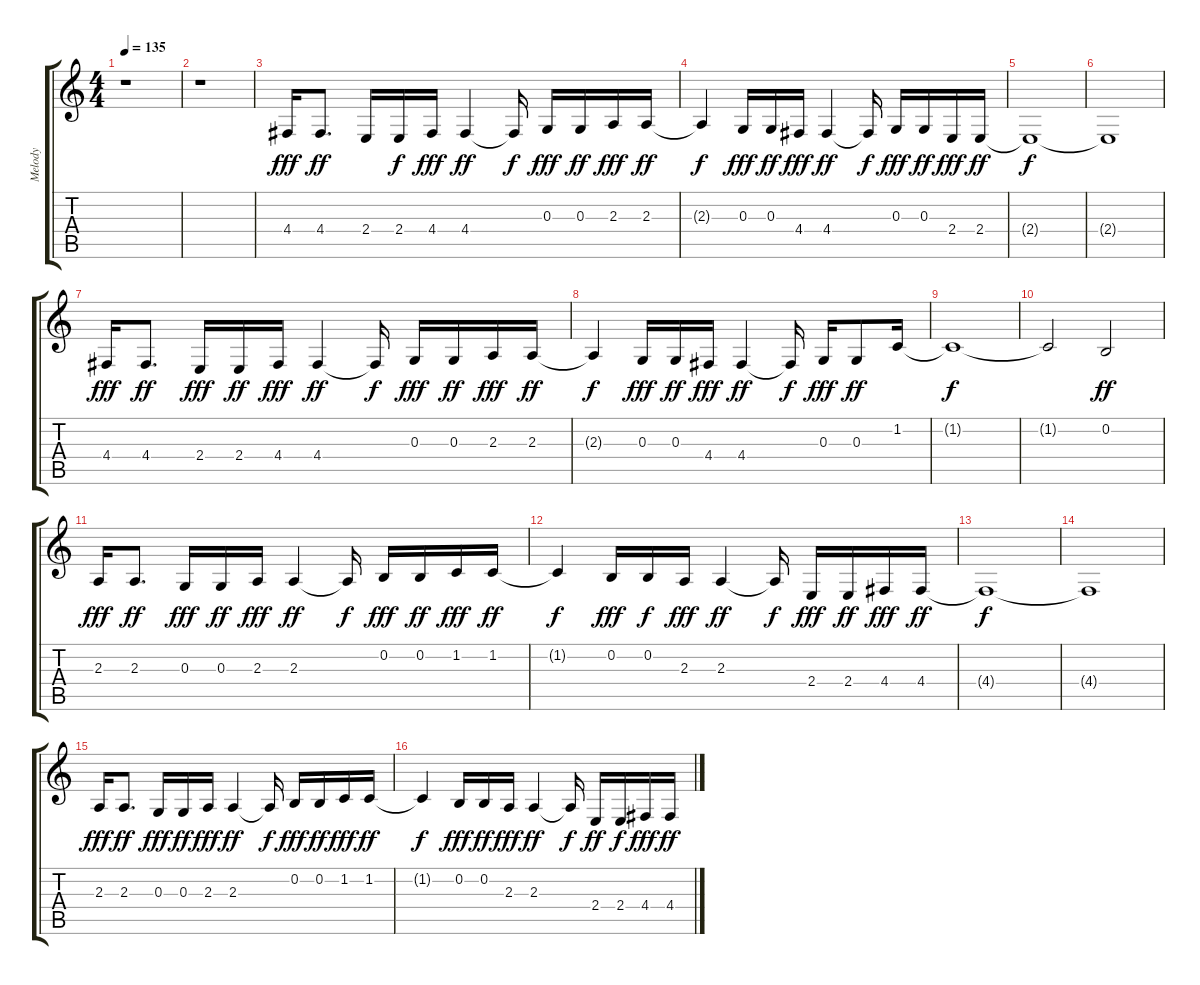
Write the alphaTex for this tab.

\track ("Melody" "Melody") {instrument lead8bassandlead}
\staff {score tabs}
\tuning (E4 B3 G3 D3 A2 E2) {hide}
\ts (4 4)
\tempo 135
\clef g2
\ks c
r.1{dy fff} |
r.1 |
4.4.16 4.4.8{d dy ff} 2.4.16 2.4.16{dy f} 4.4.16{dy fff} 4.4.4{dy ff} 4.4{t}.16{dy f} 0.3.16{dy fff} 0.3.16{dy ff} 2.3.16{dy fff} 2.3.16{dy ff} |
2.3{t}.4{dy f} 0.3.16{dy fff} 0.3.16{dy ff} 4.4.16{dy fff} 4.4.4{dy ff} 4.4{t}.16{dy f} 0.3.16{dy fff} 0.3.16{dy ff} 2.4.16{dy fff} 2.4.16{dy ff} |
2.4{t}.1{dy f} |
2.4{t}.1 |
4.4.16{dy fff} 4.4.8{d dy ff} 2.4.16{dy fff} 2.4.16{dy ff} 4.4.16{dy fff} 4.4.4{dy ff} 4.4{t}.16{dy f} 0.3.16{dy fff} 0.3.16{dy ff} 2.3.16{dy fff} 2.3.16{dy ff} |
2.3{t}.4{dy f} 0.3.16{dy fff} 0.3.16{dy ff} 4.4.16{dy fff} 4.4.4{dy ff} 4.4{t}.16{dy f} 0.3.16{dy fff} 0.3.8{dy ff} 1.2.16 |
1.2{t}.1{dy f} |
1.2{t}.2 0.2.2{dy ff} |
2.3.16{dy fff} 2.3.8{d dy ff} 0.3.16{dy fff} 0.3.16{dy ff} 2.3.16{dy fff} 2.3.4{dy ff} 2.3{t}.16{dy f} 0.2.16{dy fff} 0.2.16{dy ff} 1.2.16{dy fff} 1.2.16{dy ff} |
1.2{t}.4{dy f} 0.2.16{dy fff} 0.2.16{dy f} 2.3.16{dy fff} 2.3.4{dy ff} 2.3{t}.16{dy f} 2.4.16{dy fff} 2.4.16{dy ff} 4.4.16{dy fff} 4.4.16{dy ff} |
4.4{t}.1{dy f} |
4.4{t}.1 |
2.3.16{dy fff} 2.3.8{d dy ff} 0.3.16{dy fff} 0.3.16{dy ff} 2.3.16{dy fff} 2.3.4{dy ff} 2.3{t}.16{dy f} 0.2.16{dy fff} 0.2.16{dy ff} 1.2.16{dy fff} 1.2.16{dy ff} |
1.2{t}.4{dy f} 0.2.16{dy fff} 0.2.16{dy ff} 2.3.16{dy fff} 2.3.4{dy ff} 2.3{t}.16{dy f} 2.4.16{dy ff} 2.4.16{dy f} 4.4.16{dy fff} 4.4.16{dy ff}
